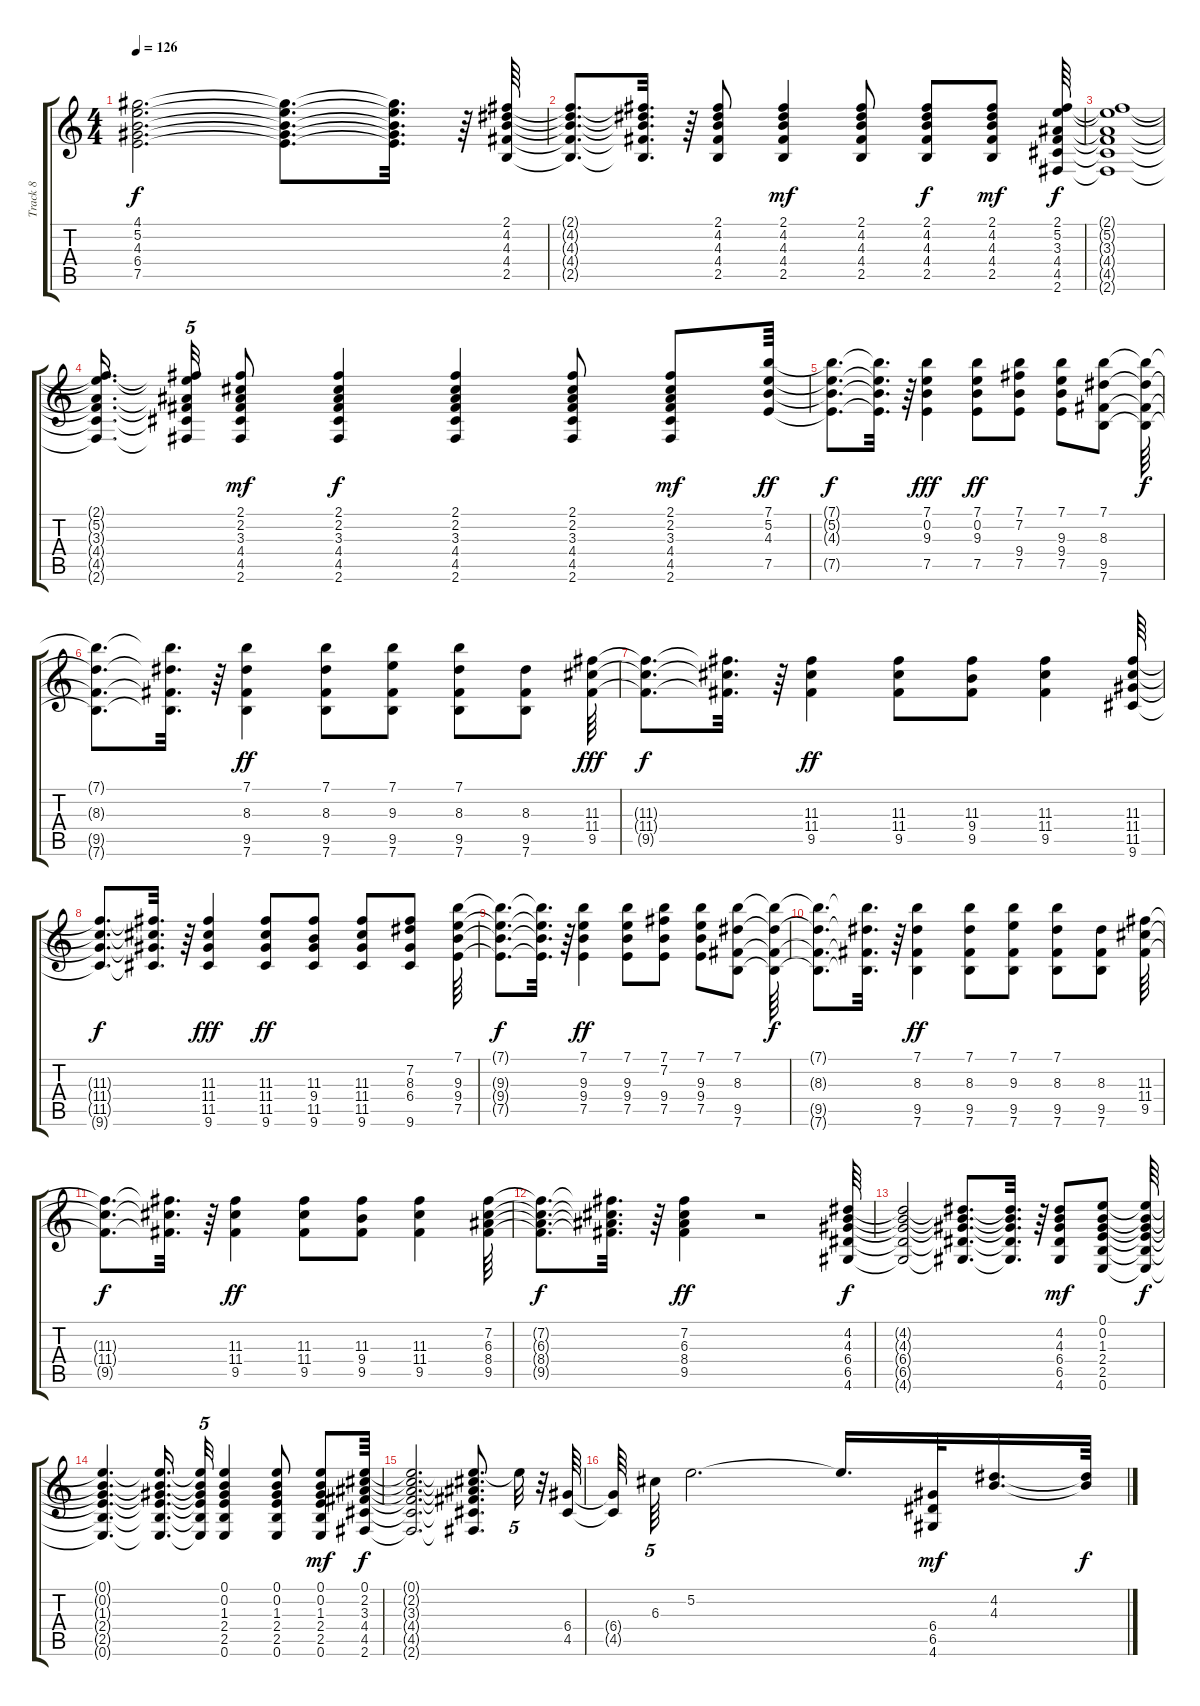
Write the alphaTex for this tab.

\track ("Track 8" "Track 8") {instrument overdrivenguitar}
\staff {score tabs}
\tuning (E4 B3 G3 D3 A2 E2) {hide}
\ts (4 4)
\tempo 126
\clef g2
\ks c
(4.1{t} 5.2{t} 4.3{t} 6.4{t} 7.5{t}).2{d dy f} (4.1{t} 5.2{t} 4.3{t} 6.4{t} 7.5{t}).8{d} (4.1{t} 5.2{t} 4.3{t} 6.4{t} 7.5{t}).32{d} r.64 (2.1 4.2 4.3 4.4 2.5).64 |
(2.1{t} 4.2{t} 4.3{t} 4.4{t} 2.5{t}).8{d} (2.1{t} 4.2{t} 4.3{t} 4.4{t} 2.5{t}).32{d} r.64 (2.1 4.2 4.3 4.4 2.5).8 (2.1 4.2 4.3 4.4 2.5).4{dy mf} (2.1 4.2 4.3 4.4 2.5).8 (2.1 4.2 4.3 4.4 2.5).8{dy f} (2.1 4.2 4.3 4.4 2.5).8{dy mf} (2.1 5.2 3.3 4.4 4.5 2.6).64{dy f} |
(2.1{t} 5.2{t} 3.3{t} 4.4{t} 4.5{t} 2.6{t}).1 |
(2.1{t} 5.2{t} 3.3{t} 4.4{t} 4.5{t} 2.6{t}).16{d beam splitsecondary} (2.1{t} 5.2{t} 3.3{t} 4.4{t} 4.5{t} 2.6{t}).32{tu (5 4)} (2.1 2.2 3.3 4.4 4.5 2.6).8{dy mf} (2.1 2.2 3.3 4.4 4.5 2.6).4{dy f} (2.1 2.2 3.3 4.4 4.5 2.6).4 (2.1 2.2 3.3 4.4 4.5 2.6).8 (2.1 2.2 3.3 4.4 4.5 2.6).8{dy mf} (7.1 5.2 4.3 7.5).64{dy ff} |
(7.1{t} 5.2{t} 4.3{t} 7.5{t}).8{d dy f} (7.1{t} 5.2{t} 4.3{t} 7.5{t}).32{d} r.64 (7.1 0.2 9.3 7.5).4{dy fff} (7.1 0.2 9.3 7.5).8{dy ff} (7.1 7.2 9.4 7.5).8 (7.1 9.3 9.4 7.5).8 (7.1 8.3 9.5 7.6).8 (7.1{t} 8.3{t} 9.5{t} 7.6{t}).64{dy f} |
(7.1{t} 8.3{t} 9.5{t} 7.6{t}).8{d} (7.1{t} 8.3{t} 9.5{t} 7.6{t}).32{d} r.64 (7.1 8.3 9.5 7.6).4{dy ff} (7.1 8.3 9.5 7.6).8 (7.1 9.3 9.5 7.6).8 (7.1 8.3 9.5 7.6).8 (8.3 9.5 7.6).8 (11.3 11.4 9.5).64{dy fff} |
(11.3{t} 11.4{t} 9.5{t}).8{d dy f} (11.3{t} 11.4{t} 9.5{t}).32{d} r.64 (11.3 11.4 9.5).4{dy ff} (11.3 11.4 9.5).8 (11.3 9.4 9.5).8 (11.3 11.4 9.5).4 (11.3 11.4 11.5 9.6).64 |
(11.3{t} 11.4{t} 11.5{t} 9.6{t}).8{d dy f} (11.3{t} 11.4{t} 11.5{t} 9.6{t}).32{d} r.64 (11.3 11.4 11.5 9.6).4{dy fff} (11.3 11.4 11.5 9.6).8{dy ff} (11.3 9.4 11.5 9.6).8 (11.3 11.4 11.5 9.6).8 (7.2 8.3 6.4 9.6).8 (7.1 9.3 9.4 7.5).64 |
(7.1{t} 9.3{t} 9.4{t} 7.5{t}).8{d dy f} (7.1{t} 9.3{t} 9.4{t} 7.5{t}).32{d} r.64 (7.1 9.3 9.4 7.5).4{dy ff} (7.1 9.3 9.4 7.5).8 (7.1 7.2 9.4 7.5).8 (7.1 9.3 9.4 7.5).8 (7.1 8.3 9.5 7.6).8 (7.1{t} 8.3{t} 9.5{t} 7.6{t}).64{dy f} |
(7.1{t} 8.3{t} 9.5{t} 7.6{t}).8{d} (7.1{t} 8.3{t} 9.5{t} 7.6{t}).32{d} r.64 (7.1 8.3 9.5 7.6).4{dy ff} (7.1 8.3 9.5 7.6).8 (7.1 9.3 9.5 7.6).8 (7.1 8.3 9.5 7.6).8 (8.3 9.5 7.6).8 (11.3 11.4 9.5).64 |
(11.3{t} 11.4{t} 9.5{t}).8{d dy f} (11.3{t} 11.4{t} 9.5{t}).32{d} r.64 (11.3 11.4 9.5).4{dy ff} (11.3 11.4 9.5).8 (11.3 9.4 9.5).8 (11.3 11.4 9.5).4 (7.2 6.3 8.4 9.5).64 |
(7.2{t} 6.3{t} 8.4{t} 9.5{t}).8{d dy f} (7.2{t} 6.3{t} 8.4{t} 9.5{t}).32{d} r.64 (7.2 6.3 8.4 9.5).4{dy ff} r.2 (4.2 4.3 6.4 6.5 4.6).64{dy f} |
(4.2{t} 4.3{t} 6.4{t} 6.5{t} 4.6{t}).2 (4.2{t} 4.3{t} 6.4{t} 6.5{t} 4.6{t}).8{d} (4.2{t} 4.3{t} 6.4{t} 6.5{t} 4.6{t}).32{d} r.64 (4.2 4.3 6.4 6.5 4.6).8{dy mf} (0.1 0.2 1.3 2.4 2.5 0.6).8 (0.1{t} 0.2{t} 1.3{t} 2.4{t} 2.5{t} 0.6{t}).64{dy f} |
(0.1{t} 0.2{t} 1.3{t} 2.4{t} 2.5{t} 0.6{t}).4{d} (0.1{t} 0.2{t} 1.3{t} 2.4{t} 2.5{t} 0.6{t}).16{d} (0.1{t} 0.2{t} 1.3{t} 2.4{t} 2.5{t} 0.6{t}).32{tu (5 4)} (0.1 0.2 1.3 2.4 2.5 0.6).4 (0.1 0.2 1.3 2.4 2.5 0.6).8 (0.1 0.2 1.3 2.4 2.5 0.6).8{dy mf} (0.1 2.2 3.3 4.4 4.5 2.6).64{dy f} |
(0.1{t} 2.2{t} 3.3{t} 4.4{t} 4.5{t} 2.6{t}).2{d} (0.1{t} 2.2{t} 3.3{t} 4.4{t} 4.5{t} 2.6{t}).8{d} 0.1{t}.32{tu (5 4)} r.32 (6.4 4.5).64 |
(6.4{t} 4.5{t}).64 6.3.64{tu (5 4)} 5.2.2{d} 5.2{t}.16{d} (6.4 6.5 4.6).32{dy mf} (4.2 4.3).16{d} (4.2{t} 4.3{t}).64{dy f}
